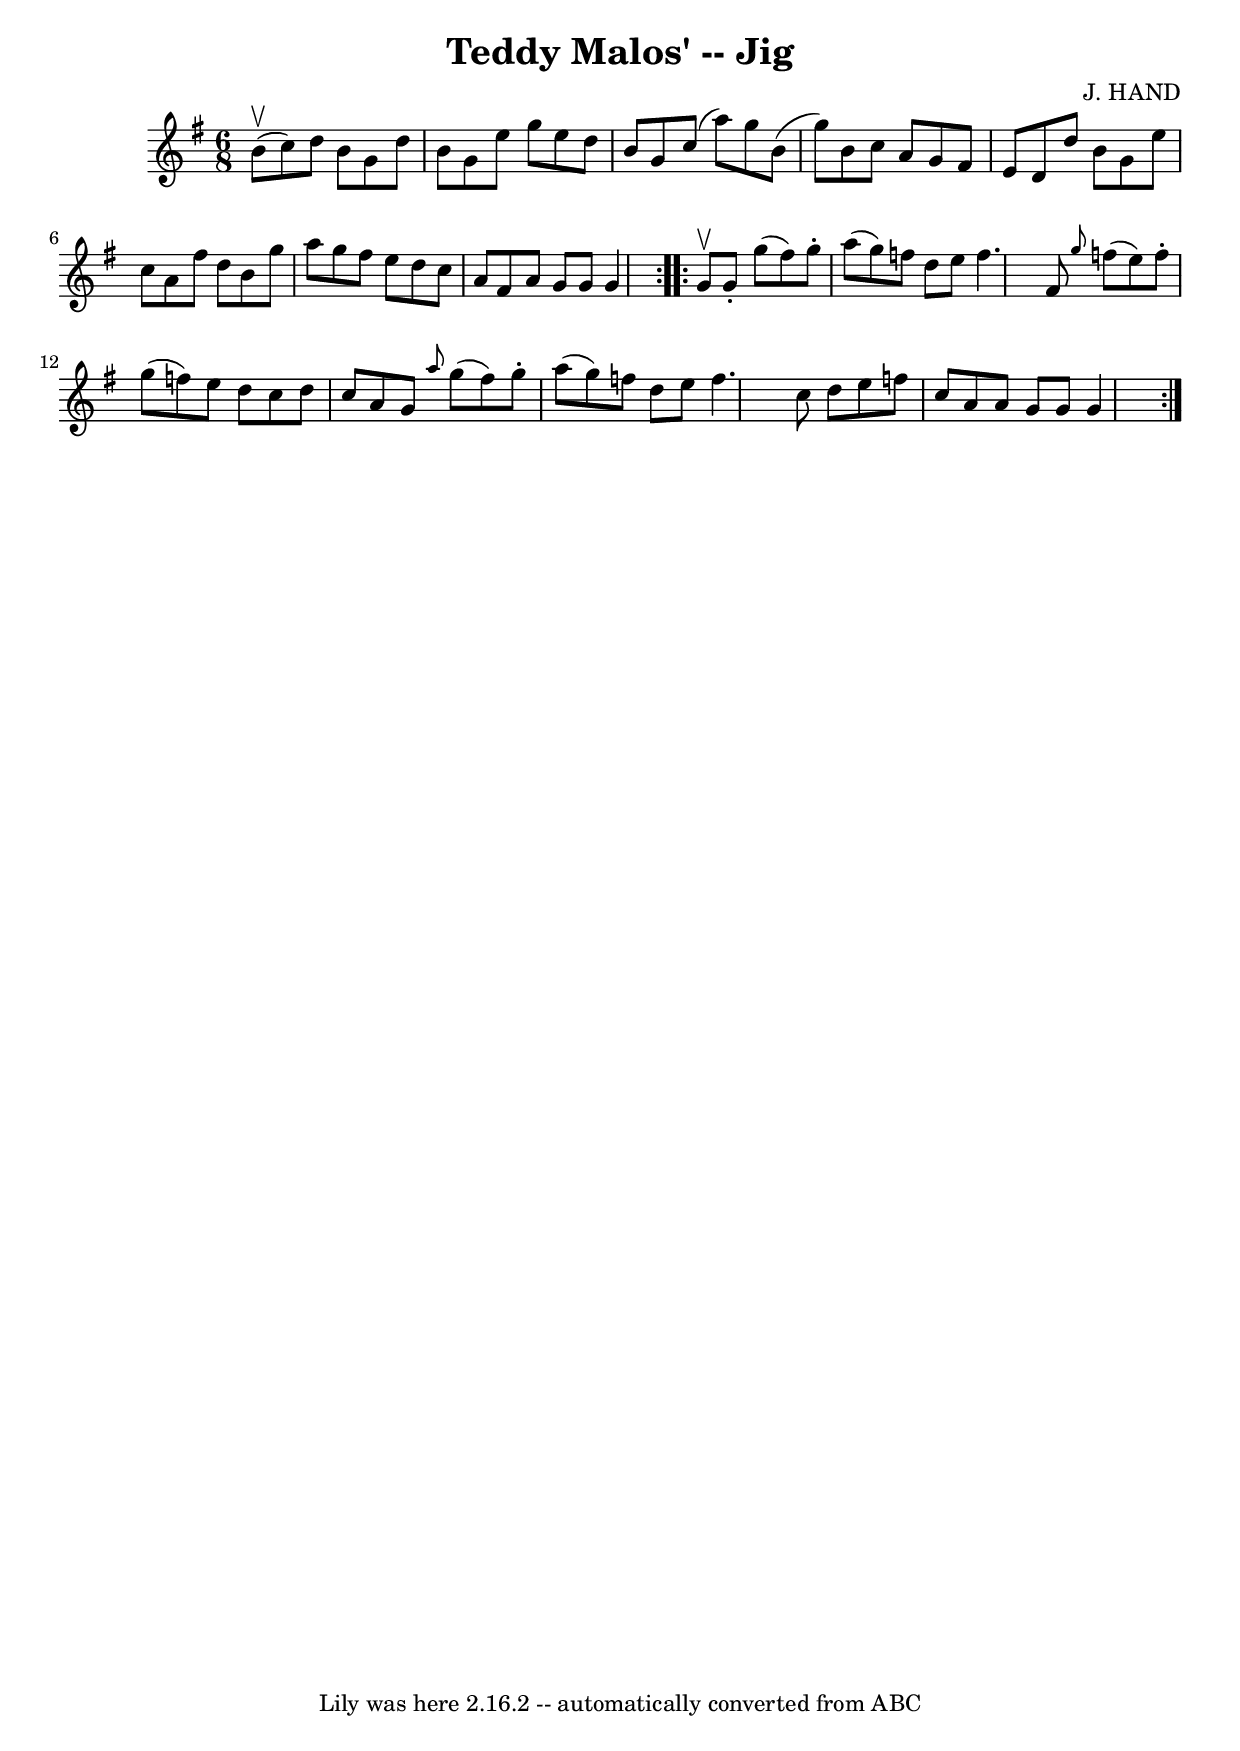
\version "2.7.40"
\include "Mammoth.ily"
\header {
	%% book = "Ryan's Mammoth Collection"
	composer = "J. HAND"
	crossRefNumber = "1"
	footnotes = ""
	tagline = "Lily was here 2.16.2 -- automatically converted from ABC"
	title = "Teddy Malos' -- Jig"
}
voicedefault =  {


\repeat volta 2 {
\time 6/8 \key g \major b'8^\upbow(c''8) |
 d''8 b'8 g'8 
 d''8 b'8 g'8  |
 e''8 g''8 e''8 d''8 b'8 g'8  
|
 c''8 (a''8) g''8 b'8 (g''8) b'8  |
 c''8  
 a'8 g'8 fis'8 e'8 d'8  |
 d''8 b'8 g'8 e''8    
c''8 a'8  |
 fis''8 d''8 b'8 g''8 a''8 g''8  |
 
 fis''8 e''8 d''8 c''8 a'8 fis'8  |
 a'8 g'8 g'8  
 g'4  } \repeat volta 2 { g'8^\upbow |
 g'8 -. g''8 (fis''8  
-) g''8 -. a''8 (g''8) |
 f''8 d''8 e''8 f''4.    
|
 fis'8  \grace { g''8  } f''8 (e''8) f''8 -. g''8 (
f''8) |
 e''8 d''8 c''8 d''8 c''8 a'8  |
     
g'8  \grace { a''8  } g''8 (fis''8) g''8 -. a''8 (g''8) 
|
 f''8 d''8 e''8 f''4.    |
 c''8 d''8 e''8    
f''8 c''8 a'8  |
 a'8 g'8 g'8 g'4  }   
}

\score{
    <<

	\context Staff="default"
	{
	    \voicedefault 
	}

    >>
	\layout {
	}
	\midi {}
}
